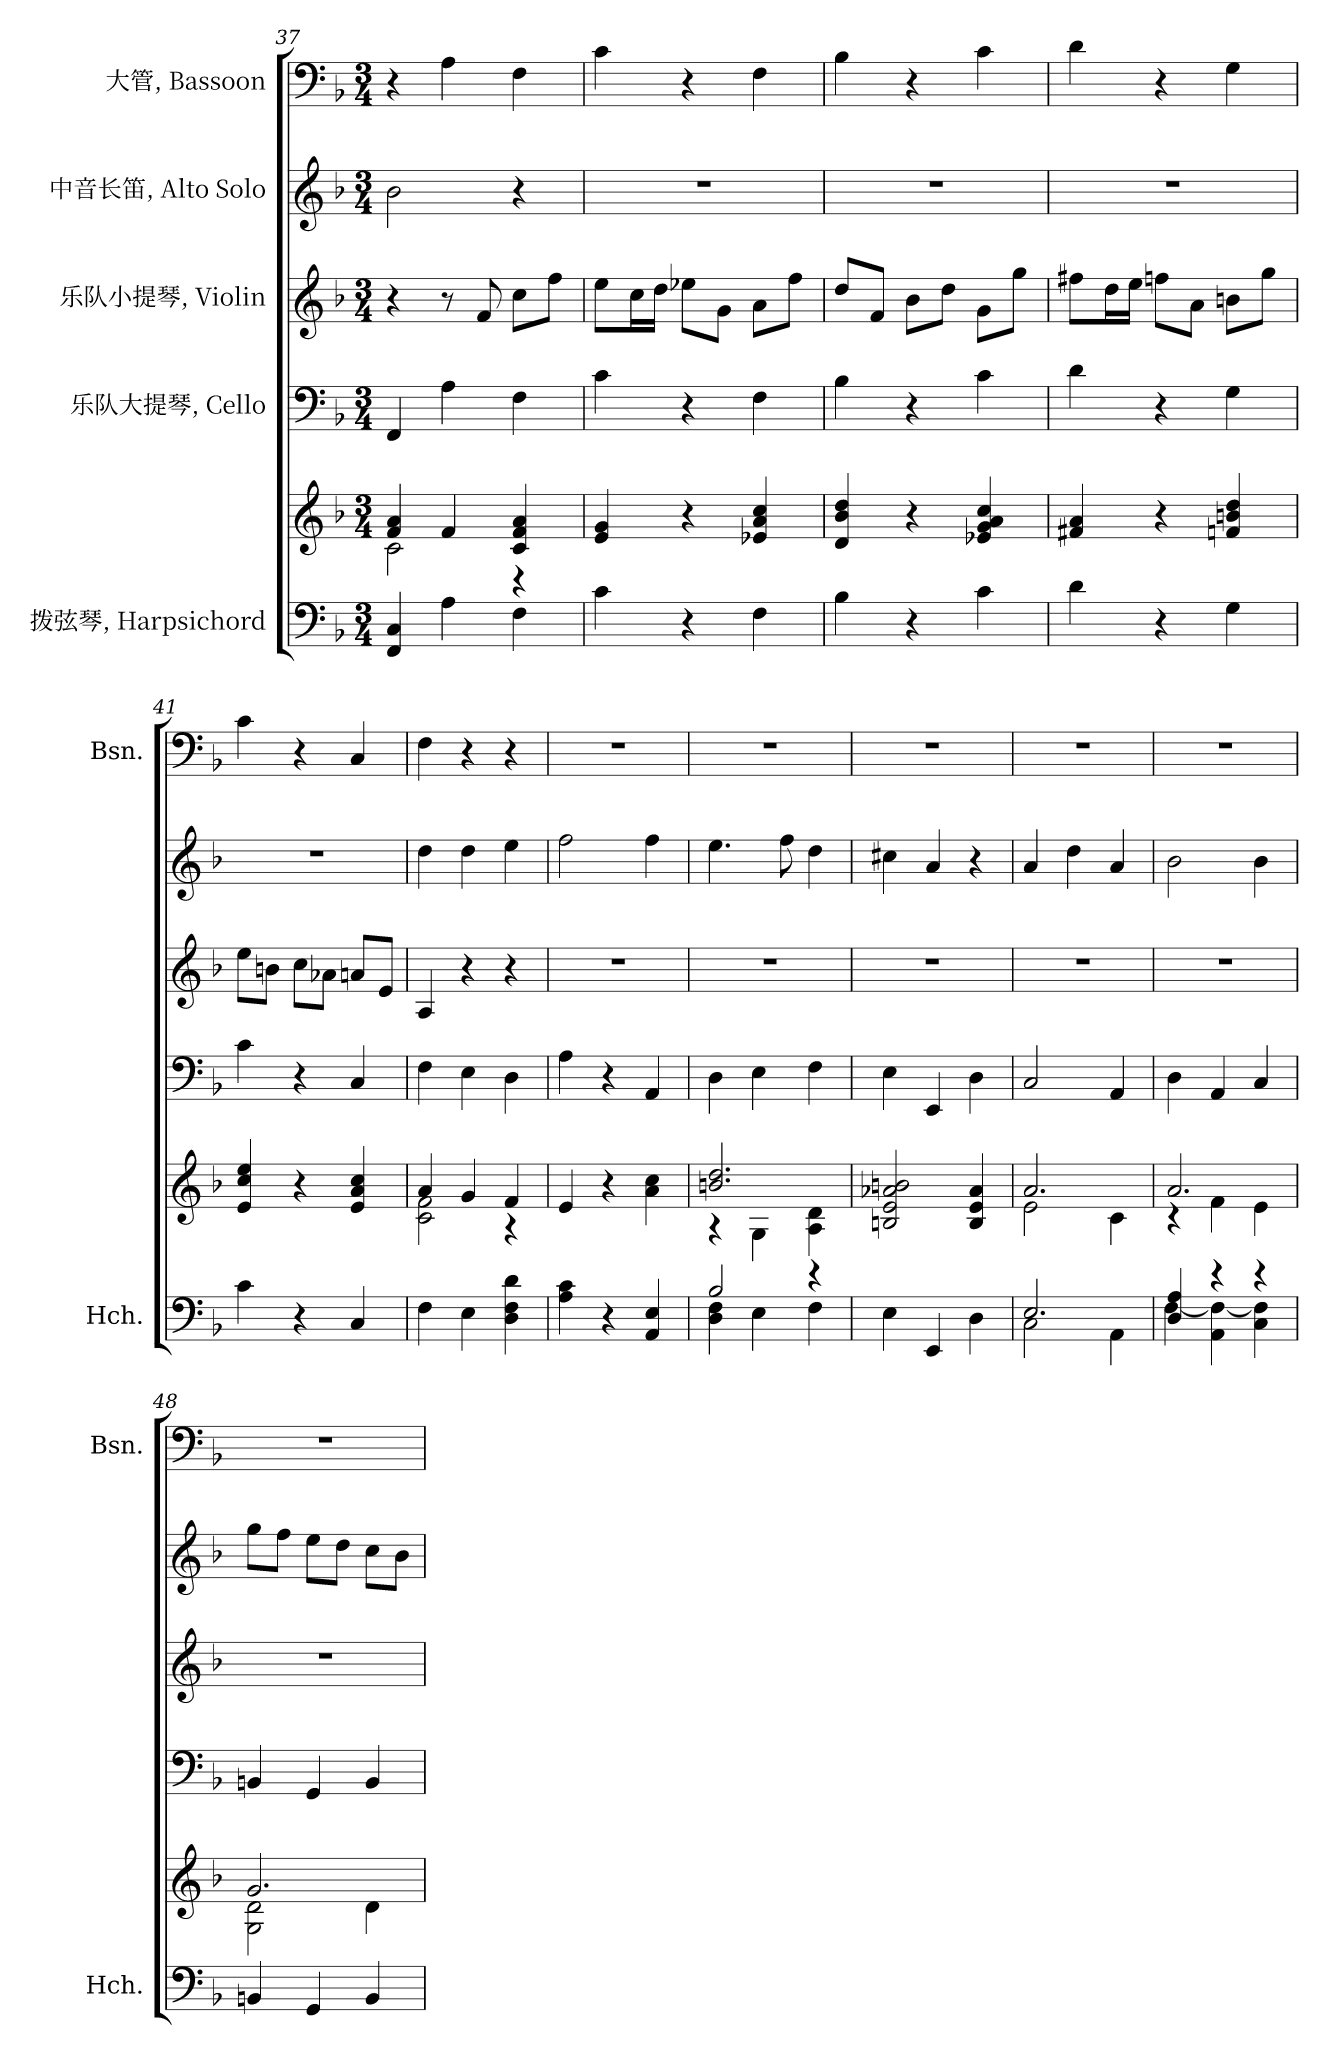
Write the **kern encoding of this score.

**kern	**kern	**kern	**kern	**kern	**kern
*part5	*part5	*part4	*part3	*part2	*part1
*staff6	*staff5	*staff4	*staff3	*staff2	*staff1
*I"拨弦琴, Harpsichord	*	*I"乐队大提琴, Cello	*I"乐队小提琴, Violin	*I"中音长笛, Alto Solo	*I"大管, Bassoon
*I'Hch.	*	*	*	*	*I'Bsn.
*clefF4	*clefG2	*clefF4	*clefG2	*clefG2	*clefF4
*	*	*	*	*ITrd3c5	*
*k[b-]	*k[b-]	*k[b-]	*k[b-]	*k[]	*k[b-]
*M3/4	*M3/4	*M3/4	*M3/4	*M3/4	*M3/4
=37	=37	=37	=37	=37	=37
*	*^	*	*	*	*
4FF/ 4C/	4f/ 4a/	2c\	4FF/	4r	2f\	4r
4A\	4f/	.	4A\	8r	.	4A\
.	.	.	.	8f/	.	.
4F\	4c/ 4f/ 4a/	4r	4F\	8cc\L	4r	4F\
.	.	.	.	8ff\J	.	.
*	*v	*v	*	*	*	*
!!LO:PB:g=z
=38	=38	=38	=38	=38	=38
4c\	4e/ 4g/	4c\	8ee\L	2.r	4c\
.	.	.	16cc\L	.	.
.	.	.	16dd\JJ	.	.
4r	4r	4r	8ee-X\L	.	4r
.	.	.	8g\J	.	.
4F\	4e-X/ 4a/ 4cc/	4F\	8a\L	.	4F\
.	.	.	8ff\J	.	.
=39	=39	=39	=39	=39	=39
4B-\	4d/ 4b-/ 4dd/	4B-\	8dd/L	2.r	4B-\
.	.	.	8f/J	.	.
4r	4r	4r	8b-\L	.	4r
.	.	.	8dd\J	.	.
4c\	4e-X/ 4g/ 4a/ 4cc/	4c\	8g\L	.	4c\
.	.	.	8gg\J	.	.
=40	=40	=40	=40	=40	=40
4d\	4f#X/ 4a/	4d\	8ff#X\L	2.r	4d\
.	.	.	16dd\L	.	.
.	.	.	16ee\JJ	.	.
4r	4r	4r	8ffn\L	.	4r
.	.	.	8a\J	.	.
4G\	4fn/ 4bn/ 4dd/	4G\	8bn\L	.	4G\
.	.	.	8gg\J	.	.
=41	=41	=41	=41	=41	=41
4c\	4e/ 4cc/ 4ee/	4c\	8ee\L	2.r	4c\
.	.	.	8bn\J	.	.
4r	4r	4r	8cc\L	.	4r
.	.	.	8a-X\J	.	.
4C/	4e/ 4a/ 4cc/	4C/	8an/L	.	4C/
.	.	.	8e/J	.	.
=42	=42	=42	=42	=42	=42
*	*^	*	*	*	*
4F\	4a/	2c\ 2f\	4F\	4A/	4a\	4F\
4E\	4g/	.	4E\	4r	4a\	4r
4D\ 4F\ 4d\	4f/	4r	4D\	4r	4b\	4r
*	*v	*v	*	*	*	*
=43	=43	=43	=43	=43	=43
4A\ 4c\	4e/	4A\	2.r	2cc\	2.r
4r	4r	4r	.	.	.
4AA/ 4E/	4a\ 4cc\	4AA/	.	4cc\	.
!!LO:LB:g=z
=44	=44	=44	=44	=44	=44
*^	*^	*	*	*	*
2B-/	4D\ 4F\	2.bn/ 2.dd/	4r	4D\	2.r	4.b\	2.r
.	4E\	.	4G\	4E\	.	.	.
.	.	.	.	.	.	8cc\	.
4r	4F\	.	4A\ 4d\	4F\	.	4a\	.
*v	*v	*	*	*	*	*	*
*	*v	*v	*	*	*	*
=45	=45	=45	=45	=45	=45
4E\	2Bn/ 2e/ 2a-X/ 2bn/	4E\	2.r	4g#X\	2.r
4EE/	.	4EE/	.	4e/	.
4D\	4B/ 4e/ 4a-/	4D\	.	4r	.
=46	=46	=46	=46	=46	=46
*^	*^	*	*	*	*
2.E/	2C\	2.a/	2e\	2C/	2.r	4e/	2.r
.	.	.	.	.	.	4a\	.
.	4AA\	.	4c\	4AA/	.	4e/	.
=47	=47	=47	=47	=47	=47	=47	=47
4D/ 4A/	[4F\	2.a/	4r	4D\	2.r	2f\	2.r
4r	4AA\ 4F\_	.	4f\	4AA/	.	.	.
4r	4C\ 4F\]	.	4e\	4C/	.	4f\	.
*v	*v	*	*	*	*	*	*
=48	=48	=48	=48	=48	=48	=48
4BBn/	2.g/	2G\ 2d\	4BBn/	2.r	8dd\L	2.r
.	.	.	.	.	8cc\J	.
4GG/	.	.	4GG/	.	8b\L	.
.	.	.	.	.	8a\J	.
4BB/	.	4d\	4BB/	.	8g\L	.
.	.	.	.	.	8f\J	.
*	*v	*v	*	*	*	*
=	=	=	=	=	=
*-	*-	*-	*-	*-	*-
